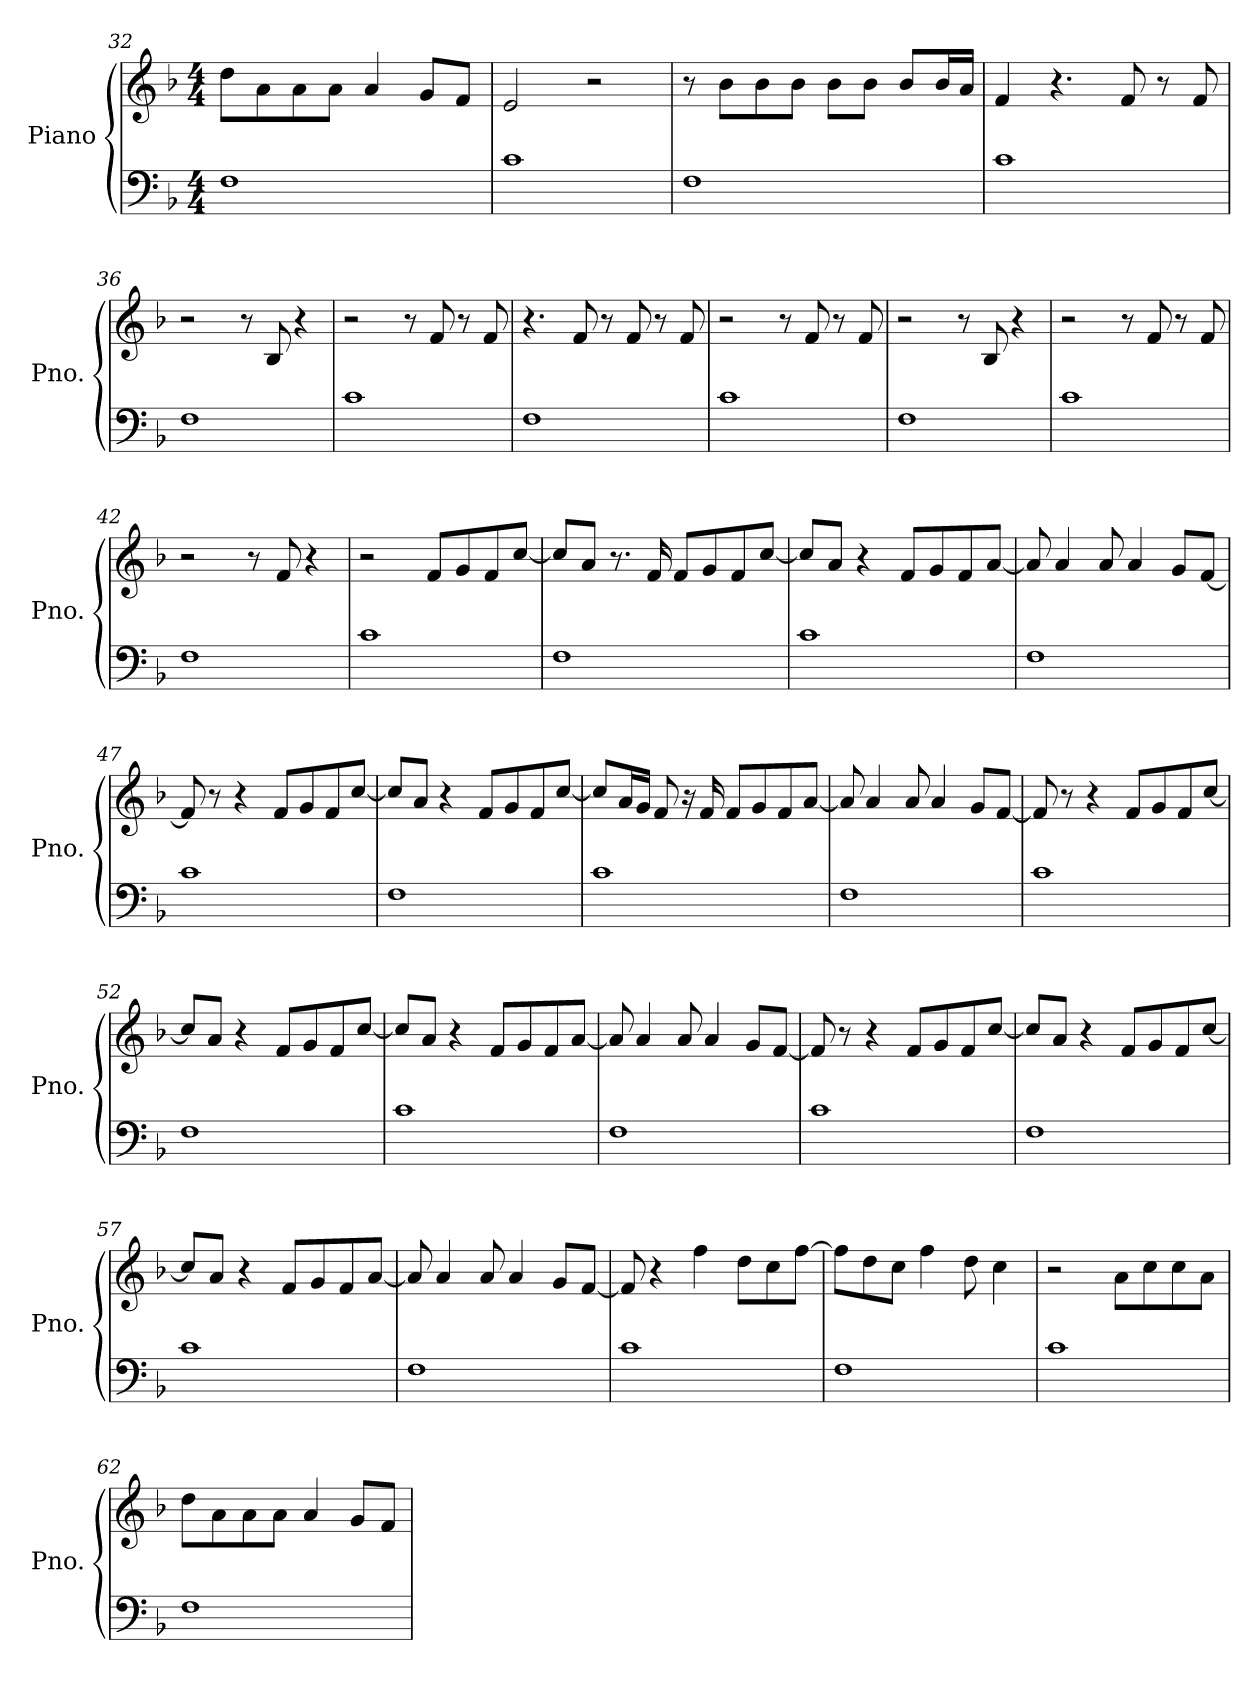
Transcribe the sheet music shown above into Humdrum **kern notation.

**kern	**kern
*part1	*part1
*staff2	*staff1
*I"Piano	*
*I'Pno.	*
*clefF4	*clefG2
*k[b-]	*k[b-]
*M4/4	*M4/4
=32	=32
1F	8dd\L
.	8a\
.	8a\
.	8a\J
.	4a/
.	8g/L
.	8f/J
=33	=33
1c	2e/
.	2r
=34	=34
1F	8r
.	8b-\L
.	8b-\
.	8b-\J
.	8b-\L
.	8b-\J
.	8b-/L
.	16b-/L
.	16a/JJ
!!LO:LB:g=z
=35	=35
1c	4f/
.	4.r
.	8f/
.	8r
.	8f/
=36	=36
1F	2r
.	8r
.	8B-/
.	4r
=37	=37
1c	2r
.	8r
.	8f/
.	8r
.	8f/
=38	=38
1F	4.r
.	8f/
.	8r
.	8f/
.	8r
.	8f/
=39	=39
1c	2r
.	8r
.	8f/
.	8r
.	8f/
=40	=40
1F	2r
.	8r
.	8B-/
.	4r
=41	=41
1c	2r
.	8r
.	8f/
.	8r
.	8f/
!!LO:LB:g=z
=42	=42
1F	2r
.	8r
.	8f/
.	4r
=43	=43
1c	2r
.	8f/L
.	8g/
.	8f/
.	[8cc/J
=44	=44
1F	8cc/L]
.	8a/J
.	8.r
.	16f/
.	8f/L
.	8g/
.	8f/
.	[8cc/J
=45	=45
1c	8cc/L]
.	8a/J
.	4r
.	8f/L
.	8g/
.	8f/
.	[8a/J
=46	=46
1F	8a/]
.	4a/
.	8a/
.	4a/
.	8g/L
.	[8f/J
=47	=47
1c	8f/]
.	8r
.	4r
.	8f/L
.	8g/
.	8f/
.	[8cc/J
!!LO:LB:g=z
=48	=48
1F	8cc/L]
.	8a/J
.	4r
.	8f/L
.	8g/
.	8f/
.	[8cc/J
=49	=49
1c	8cc/L]
.	16a/L
.	16g/JJ
.	8f/
.	16r
.	16f/
.	8f/L
.	8g/
.	8f/
.	[8a/J
=50	=50
1F	8a/]
.	4a/
.	8a/
.	4a/
.	8g/L
.	[8f/J
=51	=51
1c	8f/]
.	8r
.	4r
.	8f/L
.	8g/
.	8f/
.	[8cc/J
=52	=52
1F	8cc/L]
.	8a/J
.	4r
.	8f/L
.	8g/
.	8f/
.	[8cc/J
!!LO:LB:g=z
=53	=53
1c	8cc/L]
.	8a/J
.	4r
.	8f/L
.	8g/
.	8f/
.	[8a/J
=54	=54
1F	8a/]
.	4a/
.	8a/
.	4a/
.	8g/L
.	[8f/J
=55	=55
1c	8f/]
.	8r
.	4r
.	8f/L
.	8g/
.	8f/
.	[8cc/J
=56	=56
1F	8cc/L]
.	8a/J
.	4r
.	8f/L
.	8g/
.	8f/
.	[8cc/J
=57	=57
1c	8cc/L]
.	8a/J
.	4r
.	8f/L
.	8g/
.	8f/
.	[8a/J
=58	=58
1F	8a/]
.	4a/
.	8a/
.	4a/
.	8g/L
.	[8f/J
!!LO:PB:g=z
=59	=59
1c	8f/]
.	4r
.	4ff\
.	8dd\L
.	8cc\
.	[8ff\J
=60	=60
1F	8ff\L]
.	8dd\
.	8cc\J
.	4ff\
.	8dd\
.	4cc\
=61	=61
1c	2r
.	8a\L
.	8cc\
.	8cc\
.	8a\J
=62	=62
1F	8dd\L
.	8a\
.	8a\
.	8a\J
.	4a/
.	8g/L
.	8f/J
=	=
*-	*-
